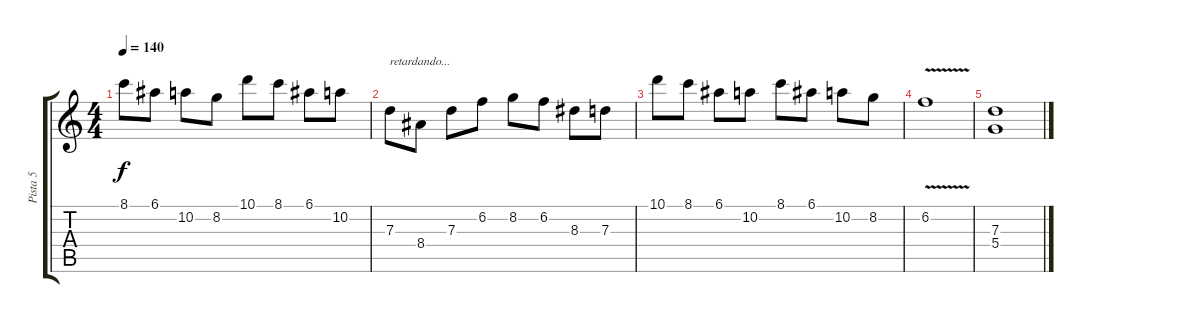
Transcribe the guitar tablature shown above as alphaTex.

\track ("Pista 5" "Pista 5") {instrument distortionguitar}
\staff {score tabs}
\tuning (E4 B3 G3 D3 A2 E2) {hide}
\ts (4 4)
\tempo 140
\clef g2
\ks c
8.1.8{dy f} 6.1.8 10.2.8 8.2.8 10.1.8 8.1.8 6.1.8 10.2.8 |
7.3.8{txt "retardando..."} 8.4.8 7.3.8 6.2.8 8.2.8 6.2.8 8.3.8 7.3.8 |
10.1.8 8.1.8 6.1.8 10.2.8 8.1.8 6.1.8 10.2.8 8.2.8 |
6.2{v}.1 |
(7.3 5.4).1
